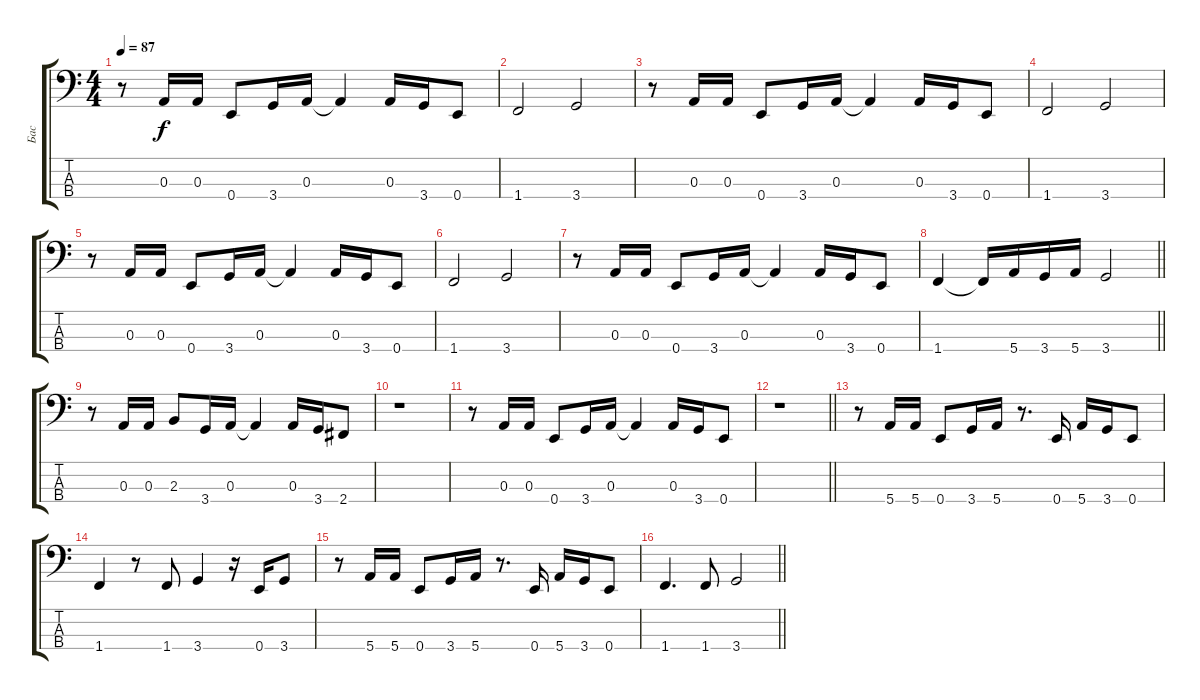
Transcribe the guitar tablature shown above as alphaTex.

\track ("Бас" "Бас") {instrument electricbassfinger}
\staff {score tabs}
\tuning (G2 D2 A1 E1) {hide}
\ts (4 4)
\tempo 87
\clef f4
\ks c
r.8{dy f} 0.3.16 0.3.16 0.4.8 3.4.16 0.3.16 0.3{t}.4 0.3.16 3.4.16 0.4.8 |
1.4.2 3.4.2 |
r.8 0.3.16 0.3.16 0.4.8 3.4.16 0.3.16 0.3{t}.4 0.3.16 3.4.16 0.4.8 |
1.4.2 3.4.2 |
r.8 0.3.16 0.3.16 0.4.8 3.4.16 0.3.16 0.3{t}.4 0.3.16 3.4.16 0.4.8 |
1.4.2 3.4.2 |
r.8 0.3.16 0.3.16 0.4.8 3.4.16 0.3.16 0.3{t}.4 0.3.16 3.4.16 0.4.8 |
\barLineRight lightlight
1.4.4 1.4{t}.16 5.4.16 3.4.16 5.4.16 3.4.2 |
r.8 0.3.16 0.3.16 2.3.8 3.4.16 0.3.16 0.3{t}.4 0.3.16 3.4.16 2.4.8 |
r.1 |
r.8 0.3.16 0.3.16 0.4.8 3.4.16 0.3.16 0.3{t}.4 0.3.16 3.4.16 0.4.8 |
\barLineRight lightlight
r.1 |
r.8 5.4.16 5.4.16 0.4.8 3.4.16 5.4.16 r.8{d} 0.4.16 5.4.16 3.4.16 0.4.8 |
1.4.4 r.8 1.4.8 3.4.4 r.16 0.4.16 3.4.8 |
r.8 5.4.16 5.4.16 0.4.8 3.4.16 5.4.16 r.8{d} 0.4.16 5.4.16 3.4.16 0.4.8 |
\barLineRight lightlight
1.4.4{d} 1.4.8 3.4.2
